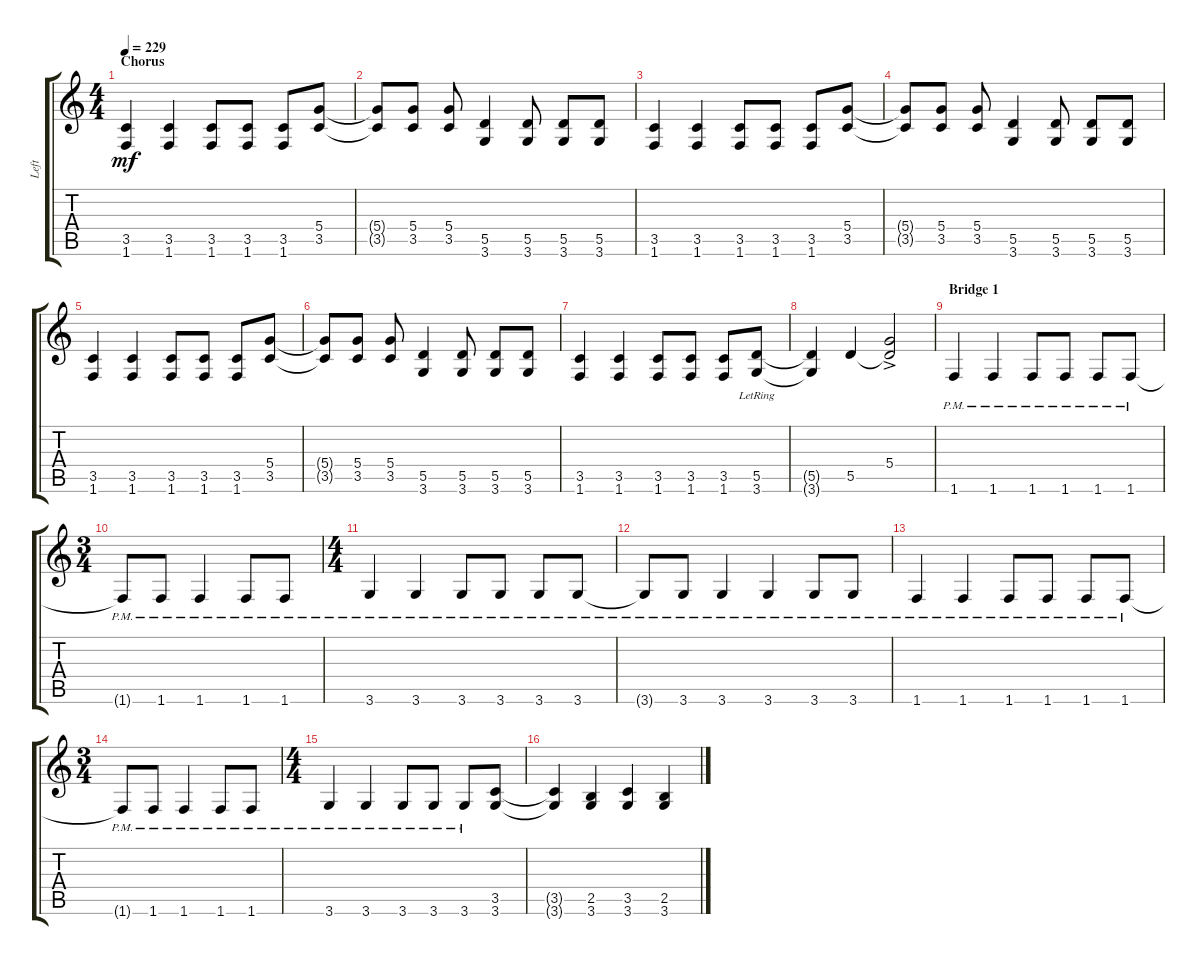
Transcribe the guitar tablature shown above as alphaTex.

\track ("Left" "Left") {instrument distortionguitar}
\staff {score tabs}
\tuning (E4 B3 G3 D3 A2 E2) {hide}
\ts (4 4)
\section ("" "Chorus")
\tempo 229
\clef g2
\ks c
(3.5 1.6).4{dy mf} (3.5 1.6).4 (3.5 1.6).8 (3.5 1.6).8 (3.5 1.6).8 (5.4 3.5).8 |
(5.4{t} 3.5{t}).8 (5.4 3.5).8 (5.4 3.5).8 (5.5 3.6).4 (5.5 3.6).8 (5.5 3.6).8 (5.5 3.6).8 |
(3.5 1.6).4 (3.5 1.6).4 (3.5 1.6).8 (3.5 1.6).8 (3.5 1.6).8 (5.4 3.5).8 |
(5.4{t} 3.5{t}).8 (5.4 3.5).8 (5.4 3.5).8 (5.5 3.6).4 (5.5 3.6).8 (5.5 3.6).8 (5.5 3.6).8 |
(3.5 1.6).4 (3.5 1.6).4 (3.5 1.6).8 (3.5 1.6).8 (3.5 1.6).8 (5.4 3.5).8 |
(5.4{t} 3.5{t}).8 (5.4 3.5).8 (5.4 3.5).8 (5.5 3.6).4 (5.5 3.6).8 (5.5 3.6).8 (5.5 3.6).8 |
(3.5 1.6).4 (3.5 1.6).4 (3.5 1.6).8 (3.5 1.6).8 (3.5 1.6).8 (5.5{lr} 3.6{lr}).8 |
(5.5{t} 3.6{t}).4 5.5.4 (5.4{ac} 5.5{t}).2 |
\section ("" "Bridge 1")
1.6{pm}.4 1.6{pm}.4 1.6{pm}.8 1.6{pm}.8 1.6{pm}.8 1.6{pm}.8 |
\ts (3 4)
1.6{pm t}.8 1.6{pm}.8 1.6{pm}.4 1.6{pm}.8 1.6{pm}.8 |
\ts (4 4)
3.6{pm}.4 3.6{pm}.4 3.6{pm}.8 3.6{pm}.8 3.6{pm}.8 3.6{pm}.8 |
3.6{pm t}.8 3.6{pm}.8 3.6{pm}.4 3.6{pm}.4 3.6{pm}.8 3.6{pm}.8 |
1.6{pm}.4 1.6{pm}.4 1.6{pm}.8 1.6{pm}.8 1.6{pm}.8 1.6{pm}.8 |
\ts (3 4)
1.6{pm t}.8 1.6{pm}.8 1.6{pm}.4 1.6{pm}.8 1.6{pm}.8 |
\ts (4 4)
3.6{pm}.4 3.6{pm}.4 3.6{pm}.8 3.6{pm}.8 3.6{pm}.8 (3.5 3.6).8 |
(3.5{t} 3.6{t}).4 (2.5 3.6).4 (3.5 3.6).4 (2.5 3.6).4
